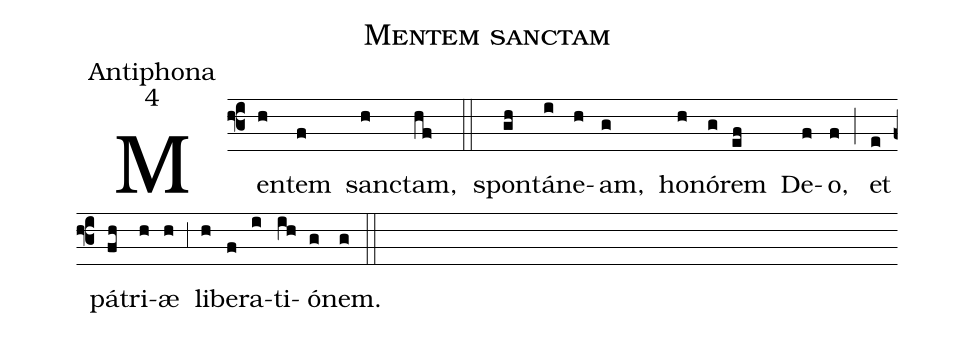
name:Mentem sanctam;
office-part:Antiphona;
mode:4;
%%
(f3) Men(h)tem(f) san(h)ctam,(hf) (::)
spon(gh)tá(i)ne(h)am,(g) ho(h)nó(g)rem(ef) De(f)o,(f) (;) et(e) pá(fh)tri(h)æ(h) (,3) li(h)be(f)ra(i)ti(ih)ó(g)nem.(g) (::)
